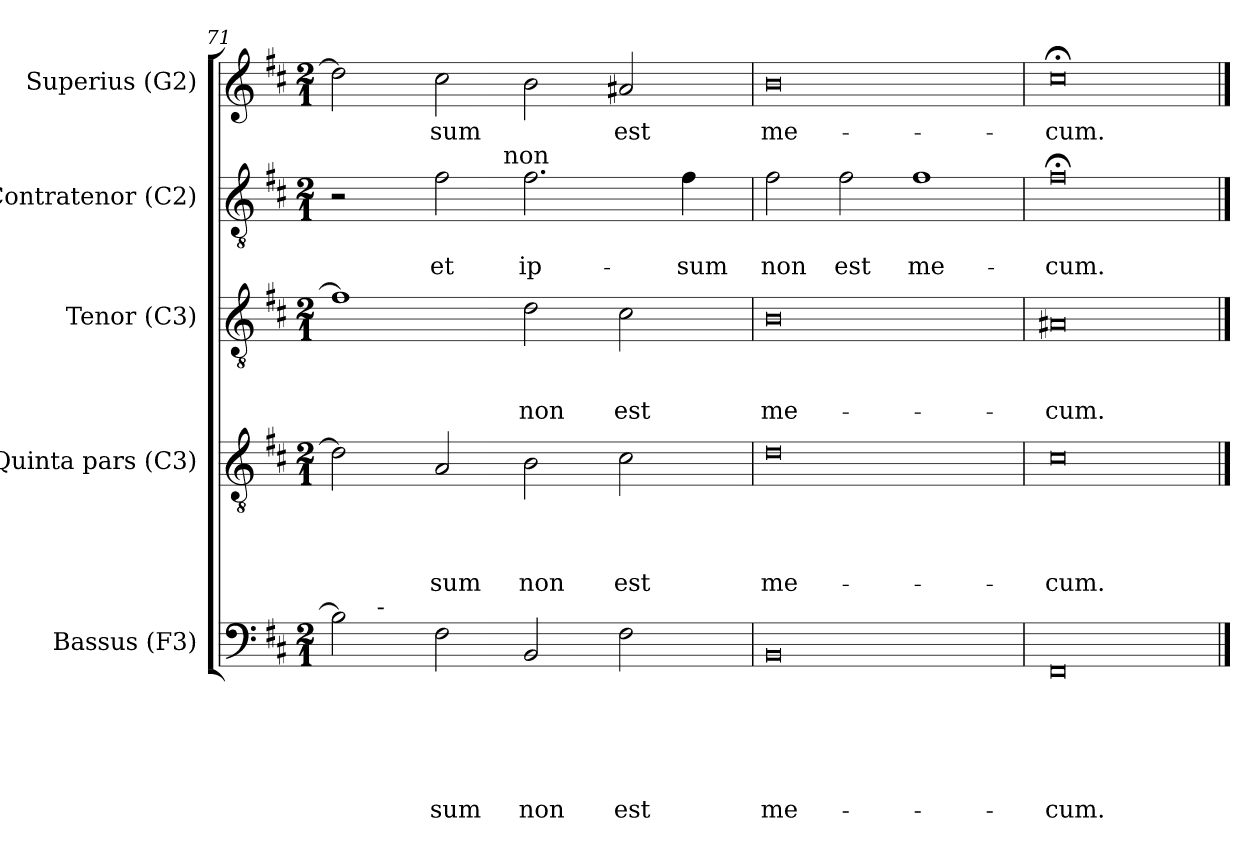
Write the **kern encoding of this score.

**kern	**text	**text	**text	**text	**text	**text	**kern	**text	**text	**text	**text	**kern	**text	**text	**text	**kern	**text	**text	**kern	**text
*part5	*part5	*part5	*part5	*part5	*part5	*part5	*part4	*part4	*part4	*part4	*part4	*part3	*part3	*part3	*part3	*part2	*part2	*part2	*part1	*part1
*staff5	*staff5	*staff5	*staff5	*staff5	*staff5	*staff5	*staff4	*staff4	*staff4	*staff4	*staff4	*staff3	*staff3	*staff3	*staff3	*staff2	*staff2	*staff2	*staff1	*staff1
*I"Bassus (F3)	*	*	*	*	*	*	*I"Quinta pars (C3)	*	*	*	*	*I"Tenor (C3)	*	*	*	*I"Contratenor (C2)	*	*	*I"Superius (G2)	*
*I'B.	*	*	*	*	*	*	*I'QP.	*	*	*	*	*I'T.	*	*	*	*I'C.	*	*	*I'S.	*
!!LO:LB:g=z
*clefF4	*	*	*	*	*	*	*clefGv2	*	*	*	*	*clefGv2	*	*	*	*clefGv2	*	*	*clefG2	*
*k[f#c#]	*	*	*	*	*	*	*k[f#c#]	*	*	*	*	*k[f#c#]	*	*	*	*k[f#c#]	*	*	*k[f#c#]	*
*D:	*	*	*	*	*	*	*D:	*	*	*	*	*D:	*	*	*	*D:	*	*	*D:	*
*M2/1	*	*	*	*	*	*	*M2/1	*	*	*	*	*M2/1	*	*	*	*M2/1	*	*	*M2/1	*
=71	=71	=71	=71	=71	=71	=71	=71	=71	=71	=71	=71	=71	=71	=71	=71	=71	=71	=71	=71	=71
*^	*	*	*	*	*	*	*	*	*	*	*	*	*	*	*	*^	*	*	*	*
2B\]	8ryy	.	.	.	.	.	.	2d\]	.	.	.	.	1f#]	.	.	.	2r	2...ryy	.	.	2dd\]	.
.	32ryy	.	.	.	.	.	.	.	.	.	.	.	.	.	.	.	.	.	.	.	.	.
!	!LO:TX:a:t=-	!	!	!	!	!	!	!	!	!	!	!	!	!	!	!	!	!	!	!	!	!
.	1ryy	.	.	.	.	.	.	.	.	.	.	.	.	.	.	.	.	.	.	.	.	.
!	!	!	!	!	!	!	!LO:LY:b	!	!	!	!	!LO:LY:b	!	!	!	!	!	!	!	!LO:LY:b	!	!LO:LY:b
2F#\	.	.	.	.	.	.	-sum	2A/	.	.	.	-sum	.	.	.	.	2f#\	.	.	et	2cc#\	-sum
!	!	!	!	!	!	!	!	!	!	!	!	!	!	!	!	!	!	!LO:TX:a:t=non	!	!	!	!
.	.	.	.	.	.	.	.	.	.	.	.	.	.	.	.	.	.	1ryy	.	.	.	.
!	!	!	!	!	!	!	!LO:LY:b	!	!	!	!	!LO:LY:b	!	!	!	!LO:LY:b	!	!	!	!LO:LY:b	!	!
2BB/	.	.	.	.	.	.	non	2B\	.	.	.	non	2d\	.	.	non	2.f#\	.	.	ip-	2b\	.
.	2ryy	.	.	.	.	.	.	.	.	.	.	.	.	.	.	.	.	.	.	.	.	.
!	!	!	!	!	!	!	!LO:LY:b	!	!	!	!	!LO:LY:b	!	!	!	!LO:LY:b	!	!	!	!	!	!LO:LY:b
2F#\	.	.	.	.	.	.	est	2c#\	.	.	.	est	2c#\	.	.	est	.	.	.	.	2a#X/	est
.	4ryy	.	.	.	.	.	.	.	.	.	.	.	.	.	.	.	.	.	.	.	.	.
!	!	!	!	!	!	!	!	!	!	!	!	!	!	!	!	!	!	!	!	!LO:LY:b	!	!
.	.	.	.	.	.	.	.	.	.	.	.	.	.	.	.	.	4f#\	.	.	-sum	.	.
.	16.ryy	.	.	.	.	.	.	.	.	.	.	.	.	.	.	.	.	.	.	.	.	.
.	.	.	.	.	.	.	.	.	.	.	.	.	.	.	.	.	.	16ryy	.	.	.	.
=72	=72	=72	=72	=72	=72	=72	=72	=72	=72	=72	=72	=72	=72	=72	=72	=72	=72	=72	=72	=72	=72	=72
!	!	!	!	!	!	!	!LO:LY:b:rj	!	!	!	!	!LO:LY:b:rj	!	!	!	!LO:LY:b:rj	!	!	!	!LO:LY:b	!	!LO:LY:b
*v	*v	*	*	*	*	*	*	*	*	*	*	*	*	*	*	*	*v	*v	*	*	*	*
0BB	.	.	.	.	.	me-	0d	.	.	.	me-	0B	.	.	me-	2f#\	.	non	0b	me-
!	!	!	!	!	!	!	!	!	!	!	!	!	!	!	!	!	!	!LO:LY:b	!	!
.	.	.	.	.	.	.	.	.	.	.	.	.	.	.	.	2f#\	.	est	.	.
!	!	!	!	!	!	!	!	!	!	!	!	!	!	!	!	!	!	!LO:LY:b	!	!
.	.	.	.	.	.	.	.	.	.	.	.	.	.	.	.	1f#	.	me-	.	.
=73	=73	=73	=73	=73	=73	=73	=73	=73	=73	=73	=73	=73	=73	=73	=73	=73	=73	=73	=73	=73
!	!	!	!	!	!	!LO:LY:b	!	!	!	!	!LO:LY:b	!	!	!	!LO:LY:b	!	!	!LO:LY:b	!	!LO:LY:b
0FF#	.	.	.	.	.	-cum.	0c#	.	.	.	-cum.	0A#X	.	.	-cum.	0f#;<	.	-cum.	0cc#;<	-cum.
==	==	==	==	==	==	==	==	==	==	==	==	==	==	==	==	==	==	==	==	==
*-	*-	*-	*-	*-	*-	*-	*-	*-	*-	*-	*-	*-	*-	*-	*-	*-	*-	*-	*-	*-
